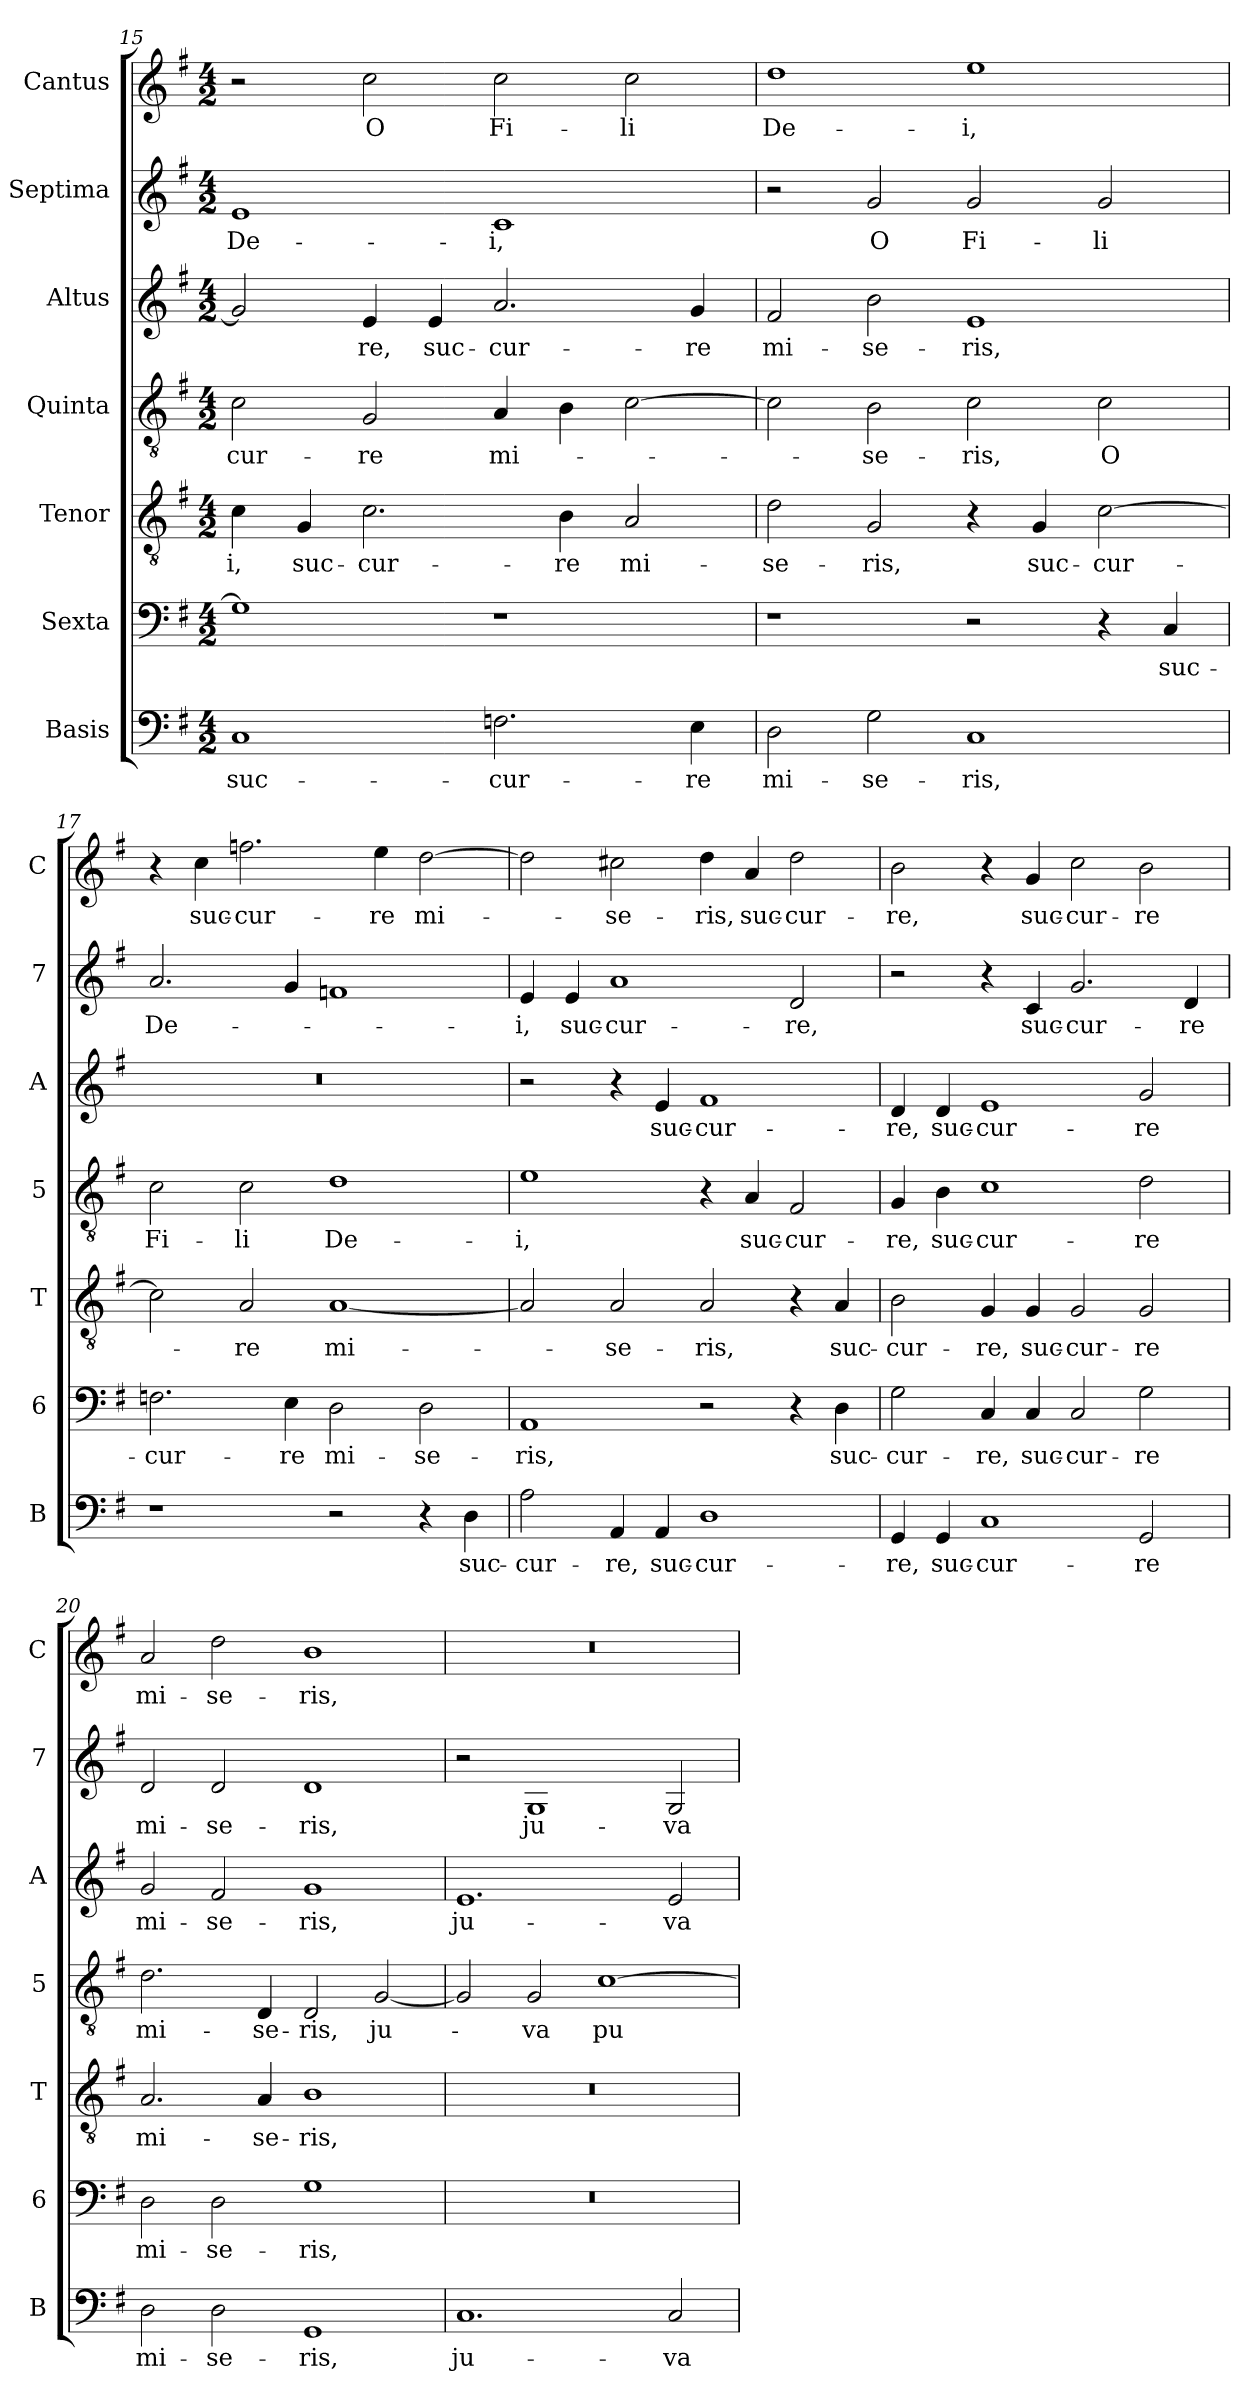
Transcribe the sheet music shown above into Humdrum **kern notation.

**kern	**text	**kern	**text	**kern	**text	**kern	**text	**kern	**text	**kern	**text	**kern	**text
*part7	*part7	*part6	*part6	*part5	*part5	*part4	*part4	*part3	*part3	*part2	*part2	*part1	*part1
*staff7	*staff7	*staff6	*staff6	*staff5	*staff5	*staff4	*staff4	*staff3	*staff3	*staff2	*staff2	*staff1	*staff1
*I"Basis	*	*I"Sexta	*	*I"Tenor	*	*I"Quinta	*	*I"Altus	*	*I"Septima	*	*I"Cantus	*
*I'B	*	*I'6	*	*I'T	*	*I'5	*	*I'A	*	*I'7	*	*I'C	*
!!LO:LB:g=z
*clefF4	*	*clefF4	*	*clefGv2	*	*clefGv2	*	*clefG2	*	*clefG2	*	*clefG2	*
*k[f#]	*	*k[f#]	*	*k[f#]	*	*k[f#]	*	*k[f#]	*	*k[f#]	*	*k[f#]	*
*G:	*	*G:	*	*G:	*	*G:	*	*G:	*	*G:	*	*G:	*
*M4/2	*	*M4/2	*	*M4/2	*	*M4/2	*	*M4/2	*	*M4/2	*	*M4/2	*
=15	=15	=15	=15	=15	=15	=15	=15	=15	=15	=15	=15	=15	=15
!	!LO:LY:b	!	!	!	!LO:LY:b	!	!LO:LY:b	!	!	!	!LO:LY:b	!	!
1C	suc-	1G]	.	4c\	-i,	2c\	-cur-	2g/]	.	1e	De-	2r	.
!	!	!	!	!	!LO:LY:b	!	!	!	!	!	!	!	!
.	.	.	.	4G/	suc-	.	.	.	.	.	.	.	.
!	!	!	!	!	!LO:LY:b	!	!LO:LY:b	!	!LO:LY:b	!	!	!	!LO:LY:b
.	.	.	.	2.c\	-cur-	2G/	-re	4e/	-re,	.	.	2cc\	O
!	!	!	!	!	!	!	!	!	!LO:LY:b	!	!	!	!
.	.	.	.	.	.	.	.	4e/	suc-	.	.	.	.
!	!LO:LY:b	!	!	!	!	!	!LO:LY:b	!	!LO:LY:b	!	!LO:LY:b	!	!LO:LY:b
2.Fn\	-cur-	1r	.	.	.	4A/	mi-	2.a/	-cur-	1c	-i,	2cc\	Fi-
!	!	!	!	!	!LO:LY:b	!	!	!	!	!	!	!	!
.	.	.	.	4B\	-re	4B\	.	.	.	.	.	.	.
!	!	!	!	!	!LO:LY:b	!	!	!	!	!	!	!	!LO:LY:b
.	.	.	.	2A/	mi-	[2c\	.	.	.	.	.	2cc\	-li
!	!LO:LY:b	!	!	!	!	!	!	!	!LO:LY:b	!	!	!	!
4E\	-re	.	.	.	.	.	.	4g/	-re	.	.	.	.
=16	=16	=16	=16	=16	=16	=16	=16	=16	=16	=16	=16	=16	=16
!	!LO:LY:b	!	!	!	!LO:LY:b	!	!	!	!LO:LY:b	!	!	!	!LO:LY:b
2D\	mi-	1r	.	2d\	-se-	2c\]	.	2f#/	mi-	2r	.	1dd	De-
!	!LO:LY:b	!	!	!	!LO:LY:b	!	!LO:LY:b	!	!LO:LY:b	!	!LO:LY:b	!	!
2G\	-se-	.	.	2G/	-ris,	2B\	-se-	2b\	-se-	2g/	O	.	.
!	!LO:LY:b	!	!	!	!	!	!LO:LY:b	!	!LO:LY:b	!	!LO:LY:b	!	!LO:LY:b
1C	-ris,	2r	.	4r	.	2c\	-ris,	1e	-ris,	2g/	Fi-	1ee	-i,
!	!	!	!	!	!LO:LY:b	!	!	!	!	!	!	!	!
.	.	.	.	4G/	suc-	.	.	.	.	.	.	.	.
!	!	!	!	!	!LO:LY:b	!	!LO:LY:b	!	!	!	!LO:LY:b	!	!
.	.	4r	.	[2c\	-cur-	2c\	O	.	.	2g/	-li	.	.
!	!	!	!LO:LY:b	!	!	!	!	!	!	!	!	!	!
.	.	4C/	suc-	.	.	.	.	.	.	.	.	.	.
=17	=17	=17	=17	=17	=17	=17	=17	=17	=17	=17	=17	=17	=17
!	!	!	!LO:LY:b	!	!	!	!LO:LY:b	!	!	!	!LO:LY:b	!	!
1r	.	2.Fn\	-cur-	2c\]	.	2c\	Fi-	0r	.	2.a/	De-	4r	.
!	!	!	!	!	!	!	!	!	!	!	!	!	!LO:LY:b
.	.	.	.	.	.	.	.	.	.	.	.	4cc\	suc-
!	!	!	!	!	!LO:LY:b	!	!LO:LY:b	!	!	!	!	!	!LO:LY:b
.	.	.	.	2A/	-re	2c\	-li	.	.	.	.	2.ffn\	-cur-
!	!	!	!LO:LY:b	!	!	!	!	!	!	!	!	!	!
.	.	4E\	-re	.	.	.	.	.	.	4g/	.	.	.
!	!	!	!LO:LY:b	!	!LO:LY:b	!	!LO:LY:b	!	!	!	!	!	!
2r	.	2D\	mi-	[1A	mi-	1d	De-	.	.	1fn	.	.	.
!	!	!	!	!	!	!	!	!	!	!	!	!	!LO:LY:b
.	.	.	.	.	.	.	.	.	.	.	.	4ee\	-re
!	!	!	!LO:LY:b	!	!	!	!	!	!	!	!	!	!LO:LY:b
4r	.	2D\	-se-	.	.	.	.	.	.	.	.	[2dd\	mi-
!	!LO:LY:b	!	!	!	!	!	!	!	!	!	!	!	!
4D\	suc-	.	.	.	.	.	.	.	.	.	.	.	.
=18	=18	=18	=18	=18	=18	=18	=18	=18	=18	=18	=18	=18	=18
!	!LO:LY:b	!	!LO:LY:b	!	!	!	!LO:LY:b	!	!	!	!LO:LY:b	!	!
2A\	-cur-	1AA	-ris,	2A/]	.	1e	-i,	2r	.	4e/	-i,	2dd\]	.
!	!	!	!	!	!	!	!	!	!	!	!LO:LY:b	!	!
.	.	.	.	.	.	.	.	.	.	4e/	suc-	.	.
!	!LO:LY:b	!	!	!	!LO:LY:b	!	!	!	!	!	!LO:LY:b	!	!LO:LY:b
4AA/	-re,	.	.	2A/	-se-	.	.	4r	.	1a	-cur-	2cc#X\	-se-
!	!LO:LY:b	!	!	!	!	!	!	!	!LO:LY:b	!	!	!	!
4AA/	suc-	.	.	.	.	.	.	4e/	suc-	.	.	.	.
!	!LO:LY:b	!	!	!	!LO:LY:b	!	!	!	!LO:LY:b	!	!	!	!LO:LY:b
1D	-cur-	2r	.	2A/	-ris,	4r	.	1f#	-cur-	.	.	4dd\	-ris,
!	!	!	!	!	!	!	!LO:LY:b	!	!	!	!	!	!LO:LY:b
.	.	.	.	.	.	4A/	suc-	.	.	.	.	4a/	suc-
!	!	!	!	!	!	!	!LO:LY:b	!	!	!	!LO:LY:b	!	!LO:LY:b
.	.	4r	.	4r	.	2F#/	-cur-	.	.	2d/	-re,	2dd\	-cur-
!	!	!	!LO:LY:b	!	!LO:LY:b	!	!	!	!	!	!	!	!
.	.	4D\	suc-	4A/	suc-	.	.	.	.	.	.	.	.
!!LO:PB:g=z
=19	=19	=19	=19	=19	=19	=19	=19	=19	=19	=19	=19	=19	=19
!	!LO:LY:b	!	!LO:LY:b	!	!LO:LY:b	!	!LO:LY:b	!	!LO:LY:b	!	!	!	!LO:LY:b
4GG/	-re,	2G\	-cur-	2B\	-cur-	4G/	-re,	4d/	-re,	2r	.	2b\	-re,
!	!LO:LY:b	!	!	!	!	!	!LO:LY:b	!	!LO:LY:b	!	!	!	!
4GG/	suc-	.	.	.	.	4B\	suc-	4d/	suc-	.	.	.	.
!	!LO:LY:b	!	!LO:LY:b	!	!LO:LY:b	!	!LO:LY:b	!	!LO:LY:b	!	!	!	!
1C	-cur-	4C/	-re,	4G/	-re,	1c	-cur-	1e	-cur-	4r	.	4r	.
!	!	!	!LO:LY:b	!	!LO:LY:b	!	!	!	!	!	!LO:LY:b	!	!LO:LY:b
.	.	4C/	suc-	4G/	suc-	.	.	.	.	4c/	suc-	4g/	suc-
!	!	!	!LO:LY:b	!	!LO:LY:b	!	!	!	!	!	!LO:LY:b	!	!LO:LY:b
.	.	2C/	-cur-	2G/	-cur-	.	.	.	.	2.g/	-cur-	2cc\	-cur-
!	!LO:LY:b	!	!LO:LY:b	!	!LO:LY:b	!	!LO:LY:b	!	!LO:LY:b	!	!	!	!LO:LY:b
2GG/	-re	2G\	-re	2G/	-re	2d\	-re	2g/	-re	.	.	2b\	-re
!	!	!	!	!	!	!	!	!	!	!	!LO:LY:b	!	!
.	.	.	.	.	.	.	.	.	.	4d/	-re	.	.
=20	=20	=20	=20	=20	=20	=20	=20	=20	=20	=20	=20	=20	=20
!	!LO:LY:b	!	!LO:LY:b	!	!LO:LY:b	!	!LO:LY:b	!	!LO:LY:b	!	!LO:LY:b	!	!LO:LY:b
2D\	mi-	2D\	mi-	2.A/	mi-	2.d\	mi-	2g/	mi-	2d/	mi-	2a/	mi-
!	!LO:LY:b	!	!LO:LY:b	!	!	!	!	!	!LO:LY:b	!	!LO:LY:b	!	!LO:LY:b
2D\	-se-	2D\	-se-	.	.	.	.	2f#/	-se-	2d/	-se-	2dd\	-se-
!	!	!	!	!	!LO:LY:b	!	!LO:LY:b	!	!	!	!	!	!
.	.	.	.	4A/	-se-	4D/	-se-	.	.	.	.	.	.
!	!LO:LY:b	!	!LO:LY:b	!	!LO:LY:b	!	!LO:LY:b	!	!LO:LY:b	!	!LO:LY:b	!	!LO:LY:b
1GG	-ris,	1G	-ris,	1B	-ris,	2D/	-ris,	1g	-ris,	1d	-ris,	1b	-ris,
!	!	!	!	!	!	!	!LO:LY:b	!	!	!	!	!	!
.	.	.	.	.	.	[2G/	ju-	.	.	.	.	.	.
=21	=21	=21	=21	=21	=21	=21	=21	=21	=21	=21	=21	=21	=21
!	!LO:LY:b	!	!	!	!	!	!	!	!LO:LY:b	!	!	!	!
1.C	ju-	0r	.	0r	.	2G/]	.	1.e	ju-	2r	.	0r	.
!	!	!	!	!	!	!	!LO:LY:b	!	!	!	!LO:LY:b	!	!
.	.	.	.	.	.	2G/	-va	.	.	1G	ju-	.	.
!	!	!	!	!	!	!	!LO:LY:b	!	!	!	!	!	!
.	.	.	.	.	.	[1c	pu-	.	.	.	.	.	.
!	!LO:LY:b	!	!	!	!	!	!	!	!LO:LY:b	!	!LO:LY:b	!	!
2C/	-va	.	.	.	.	.	.	2e/	-va	2G/	-va	.	.
=	=	=	=	=	=	=	=	=	=	=	=	=	=
*-	*-	*-	*-	*-	*-	*-	*-	*-	*-	*-	*-	*-	*-
